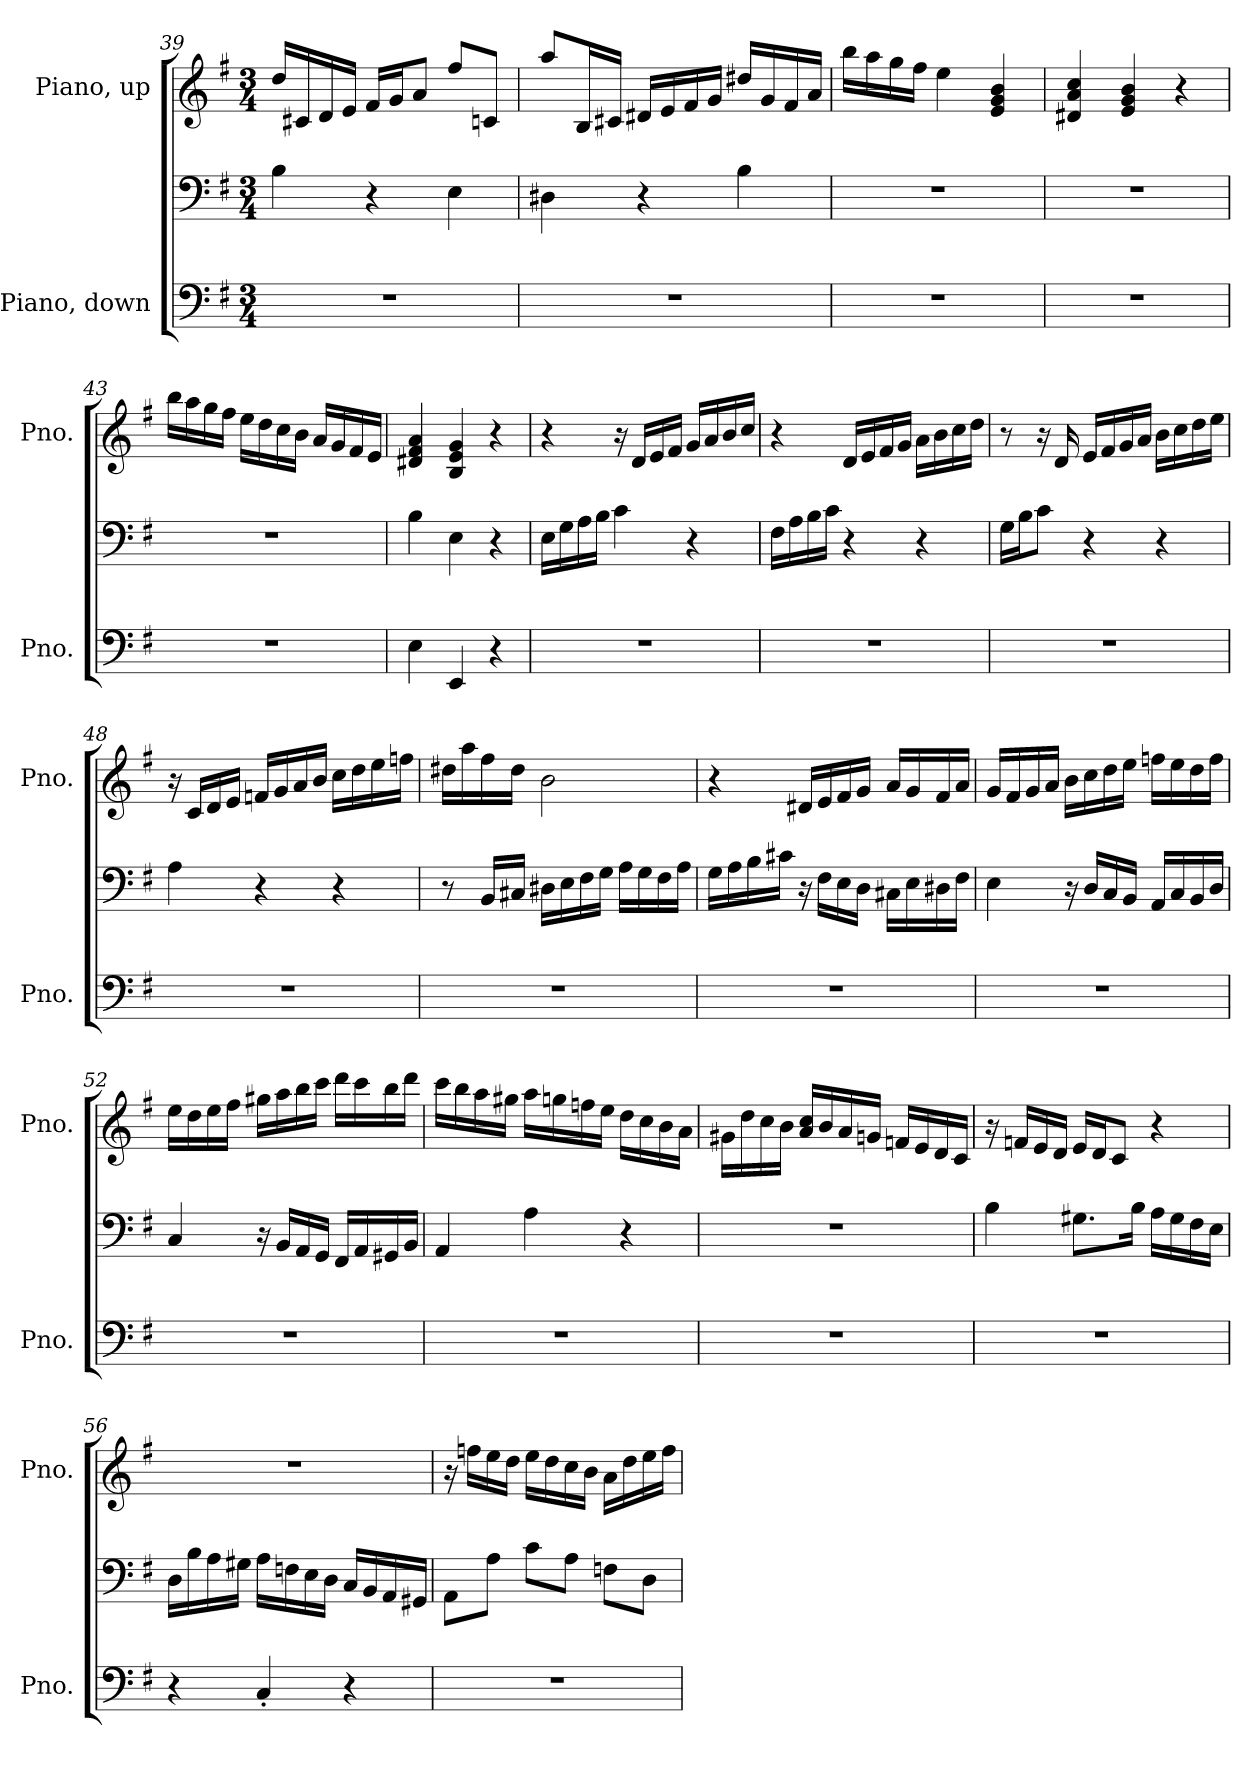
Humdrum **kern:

**kern	**kern	**kern
*part2	*part2	*part1
*staff3	*staff2	*staff1
*I"Piano, down	*	*I"Piano, up
*I'Pno.	*	*I'Pno.
*clefF4	*clefF4	*clefG2
*k[f#]	*k[f#]	*k[f#]
*M3/4	*M3/4	*M3/4
=39	=39	=39
2.r	4B\	16dd/LL
.	.	16c#X/
.	.	16d/
.	.	16e/JJ
.	4r	16f#/LL
.	.	16g/J
.	.	8a/J
.	4E\	8ff#/L
.	.	8cn/J
=40	=40	=40
2.r	4D#X\	8aa/L
.	.	16B/L
.	.	16c#X/JJ
.	4r	16d#X/LL
.	.	16e/
.	.	16f#/
.	.	16g/JJ
.	4B\	16dd#X/LL
.	.	16g/
.	.	16f#/
.	.	16a/JJ
!!LO:LB:g=z
=41	=41	=41
2.r	2.r	16bb\LL
.	.	16aa\
.	.	16gg\
.	.	16ff#\JJ
.	.	4ee\
.	.	4e/ 4g/ 4b/
=42	=42	=42
2.r	2.r	4d#X/ 4a/ 4cc/
.	.	4e/ 4g/ 4b/
.	.	4r
=43	=43	=43
2.r	2.r	16bb\LL
.	.	16aa\
.	.	16gg\
.	.	16ff#\JJ
.	.	16ee\LL
.	.	16dd\
.	.	16cc\
.	.	16b\JJ
.	.	16a/LL
.	.	16g/
.	.	16f#/
.	.	16e/JJ
=44	=44	=44
4E\	4B\	4d#X/ 4f#/ 4a/
4EE/	4E\	4B/ 4e/ 4g/
4r	4r	4r
=45	=45	=45
2.r	16E\LL	4r
.	16G\	.
.	16A\	.
.	16B\JJ	.
.	4c\	16r
.	.	16d/LL
.	.	16e/
.	.	16f#/JJ
.	4r	16g/LL
.	.	16a/
.	.	16b/
.	.	16cc/JJ
!!LO:LB:g=z
=46	=46	=46
2.r	16F#\LL	4r
.	16A\	.
.	16B\	.
.	16c\JJ	.
.	4r	16d/LL
.	.	16e/
.	.	16f#/
.	.	16g/JJ
.	4r	16a\LL
.	.	16b\
.	.	16cc\
.	.	16dd\JJ
=47	=47	=47
2.r	16G\LL	8r
.	16B\J	.
.	8c\J	16r
.	.	16d/
.	4r	16e/LL
.	.	16f#/
.	.	16g/
.	.	16a/JJ
.	4r	16b\LL
.	.	16cc\
.	.	16dd\
.	.	16ee\JJ
=48	=48	=48
2.r	4A\	16r
.	.	16c/LL
.	.	16d/
.	.	16e/JJ
.	4r	16fn/LL
.	.	16g/
.	.	16a/
.	.	16b/JJ
.	4r	16cc\LL
.	.	16dd\
.	.	16ee\
.	.	16ffn\JJ
!!LO:LB:g=z
=49	=49	=49
2.r	8r	16dd#X\LL
.	.	16aa\
.	16BB/LL	16ff#\
.	16C#X/JJ	16dd#\JJ
.	16D#X\LL	2b\
.	16E\	.
.	16F#\	.
.	16G\JJ	.
.	16A\LL	.
.	16G\	.
.	16F#\	.
.	16A\JJ	.
=50	=50	=50
2.r	16G\LL	4r
.	16A\	.
.	16B\	.
.	16c#X\JJ	.
.	16r	16d#X/LL
.	16F#\LL	16e/
.	16E\	16f#/
.	16D\JJ	16g/JJ
.	16C#X\LL	16a/LL
.	16E\	16g/
.	16D#X\	16f#/
.	16F#\JJ	16a/JJ
=51	=51	=51
2.r	4E\	16g/LL
.	.	16f#/
.	.	16g/
.	.	16a/JJ
.	16r	16b\LL
.	16D/LL	16cc\
.	16C/	16dd\
.	16BB/JJ	16ee\JJ
.	16AA/LL	16ffn\LL
.	16C/	16ee\
.	16BB/	16dd\
.	16D/JJ	16ff\JJ
!!LO:PB:g=z
=52	=52	=52
2.r	4C/	16ee\LL
.	.	16dd\
.	.	16ee\
.	.	16ff#\JJ
.	16r	16gg#X\LL
.	16BB/LL	16aa\
.	16AA/	16bb\
.	16GG/JJ	16ccc\JJ
.	16FF#/LL	16ddd\LL
.	16AA/	16ccc\
.	16GG#X/	16bb\
.	16BB/JJ	16ddd\JJ
=53	=53	=53
2.r	4AA/	16ccc\LL
.	.	16bb\
.	.	16aa\
.	.	16gg#X\JJ
.	4A\	16aa\LL
.	.	16ggn\
.	.	16ffn\
.	.	16ee\JJ
.	4r	16dd\LL
.	.	16cc\
.	.	16b\
.	.	16a\JJ
!!LO:LB:g=z
=54	=54	=54
2.r	2.r	16g#X\LL
.	.	16dd\
.	.	16cc\
.	.	16b\JJ
.	.	16a/ 16cc/LL
.	.	16b/
.	.	16a/
.	.	16gn/JJ
.	.	16fn/LL
.	.	16e/
.	.	16d/
.	.	16c/JJ
=55	=55	=55
2.r	4B\	16r
.	.	16fn/LL
.	.	16e/
.	.	16d/JJ
.	8.G#X\L	16e/LL
.	.	16d/J
.	.	8c/J
.	16B\Jk	.
.	16A\LL	4r
.	16G#\	.
.	16F#\	.
.	16E\JJ	.
=56	=56	=56
4r	16D\LL	2.r
.	16B\	.
.	16A\	.
.	16G#X\JJ	.
4C'/	16A\LL	.
.	16Fn\	.
.	16E\	.
.	16D\JJ	.
4r	16C/LL	.
.	16BB/	.
.	16AA/	.
.	16GG#X/JJ	.
!!LO:LB:g=z
=57	=57	=57
2.r	8AA\L	16r
.	.	16ffn\LL
.	8A\J	16ee\
.	.	16dd\JJ
.	8c\L	16ee\LL
.	.	16dd\
.	8A\J	16cc\
.	.	16b\JJ
.	8Fn\L	16a\LL
.	.	16dd\
.	8D\J	16ee\
.	.	16ff\JJ
=	=	=
*-	*-	*-
